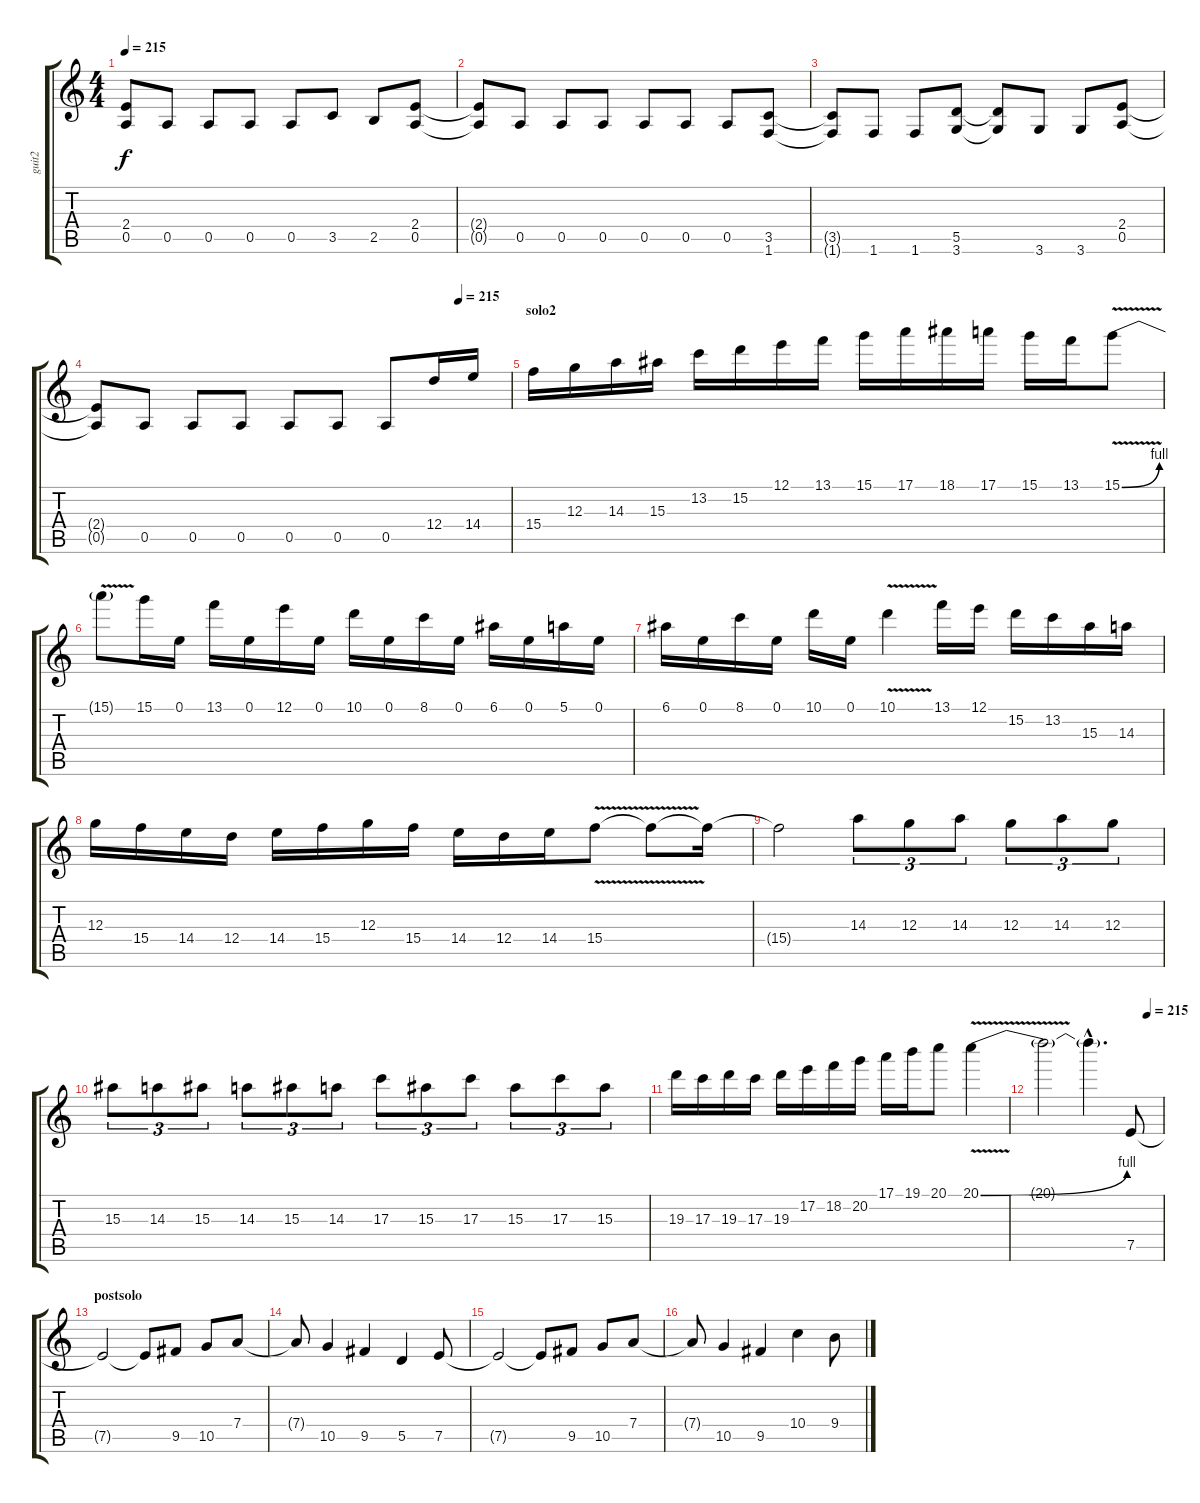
\track ("guit2" "guit2") {instrument distortionguitar}
\staff {score tabs}
\tuning (E4 B3 G3 D3 A2 E2) {hide}
\ts (4 4)
\tempo 215
\clef g2
\ks c
(2.4{t} 0.5{t}).8{dy f} 0.5.8 0.5.8 0.5.8 0.5.8 3.5.8 2.5.8 (2.4 0.5).8 |
(2.4{t} 0.5{t}).8 0.5.8 0.5.8 0.5.8 0.5.8 0.5.8 0.5.8 (3.5 1.6).8 |
(3.5{t} 1.6{t}).8 1.6.8 1.6.8 (5.5 3.6).8 (5.5{t} 3.6{t}).8 3.6.8 3.6.8 (2.4 0.5).8 |
\tempo (215 0.875)
(2.4{t} 0.5{t}).8 0.5.8 0.5.8 0.5.8 0.5.8 0.5.8 0.5.8 12.4.16 14.4.16 |
\section ("" "solo2")
15.4.16 12.3.16 14.3.16 15.3.16 13.2.16 15.2.16 12.1.16 13.1.16 15.1.16 17.1.16 18.1.16 17.1.16 15.1.16 13.1.16 15.1{be (bend 0 0 60 4) v}.8 |
15.1{t}.8 15.1.16 0.1.16 13.1.16 0.1.16 12.1.16 0.1.16 10.1.16 0.1.16 8.1.16 0.1.16 6.1.16 0.1.16 5.1.16 0.1.16 |
6.1.16 0.1.16 8.1.16 0.1.16 10.1.16 0.1.16 10.1{v}.4 13.1.16 12.1.16 15.2.16 13.2.16 15.3.16 14.3.16 |
12.3.16 15.4.16 14.4.16 12.4.16 14.4.16 15.4.16 12.3.16 15.4.16 14.4.16 12.4.16 14.4.16 15.4{v}.8 15.4{t}.8 15.4{t}.16 |
15.4{t}.2 14.3.8{tu (3 2)} 12.3.8{tu (3 2)} 14.3.8{tu (3 2)} 12.3.8{tu (3 2)} 14.3.8{tu (3 2)} 12.3.8{tu (3 2)} |
15.3.8{tu (3 2)} 14.3.8{tu (3 2)} 15.3.8{tu (3 2)} 14.3.8{tu (3 2)} 15.3.8{tu (3 2)} 14.3.8{tu (3 2)} 17.3.8{tu (3 2)} 15.3.8{tu (3 2)} 17.3.8{tu (3 2)} 15.3.8{tu (3 2)} 17.3.8{tu (3 2)} 15.3.8{tu (3 2)} |
19.3.16 17.3.16 19.3.16 17.3.16 19.3.16 17.2.16 18.2.16 20.2.16 17.1.16 19.1.16 20.1.8 20.1{be (bend 0 0 60 4) v}.4 |
\tempo (215 0.875)
20.1{t}.2 20.1{hac t}.4{d} 7.5.8 |
\section ("" "postsolo")
7.5{t}.2 7.5{t}.8 9.5.8 10.5.8 7.4.8 |
7.4{t}.8 10.5.4 9.5.4 5.5.4 7.5.8 |
7.5{t}.2 7.5{t}.8 9.5.8 10.5.8 7.4.8 |
7.4{t}.8 10.5.4 9.5.4 10.4.4 9.4.8
